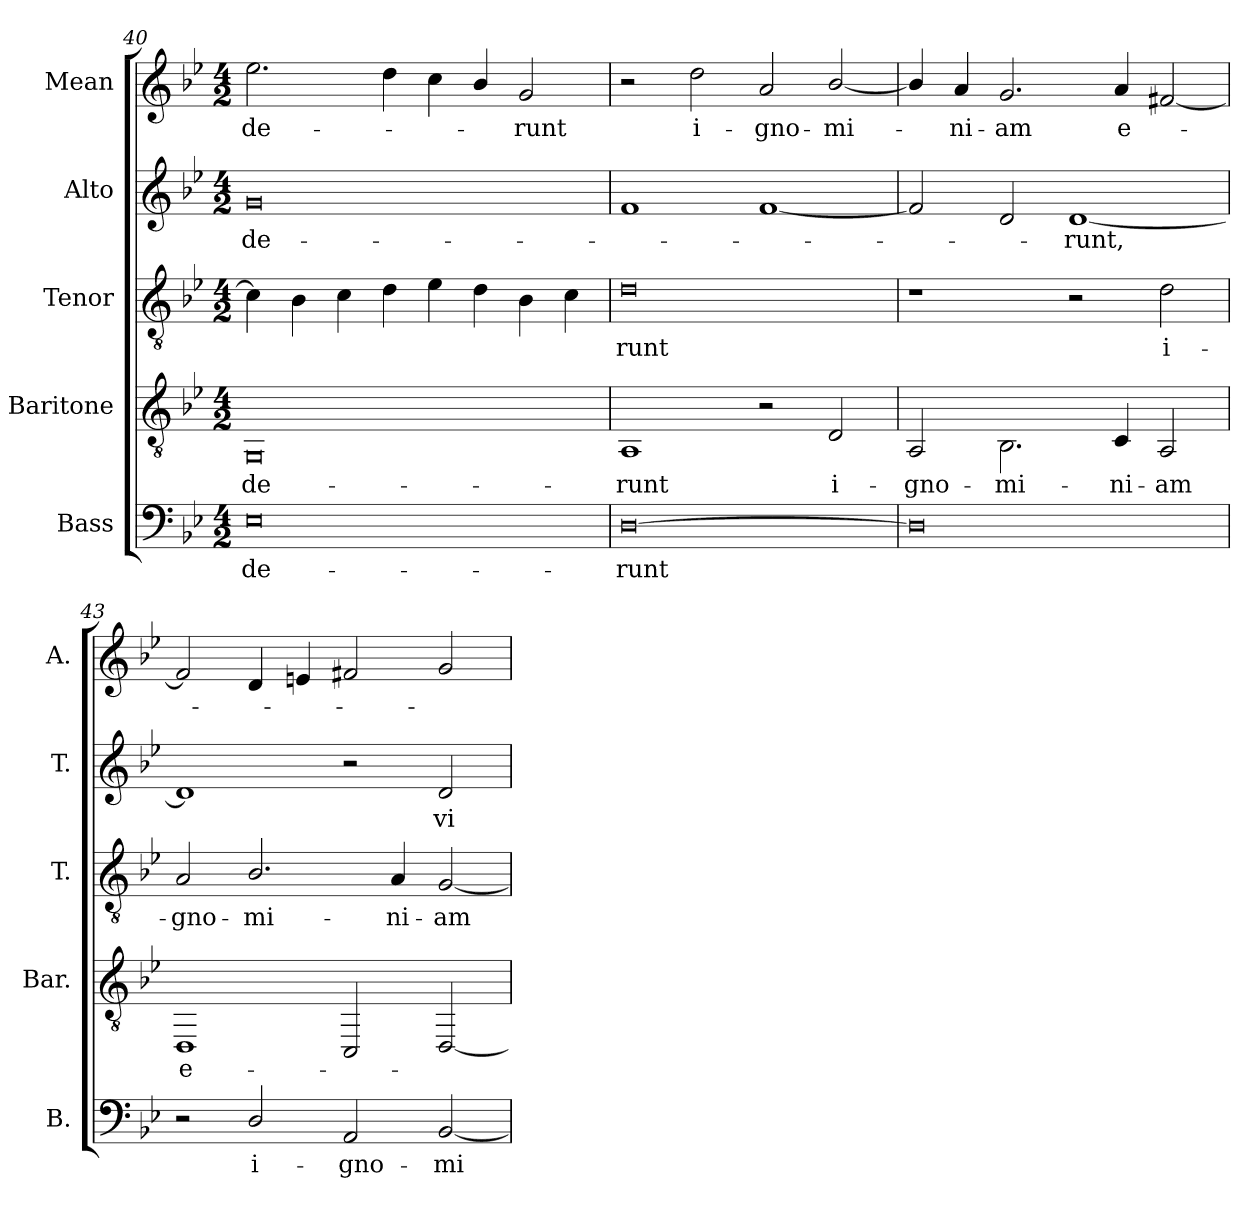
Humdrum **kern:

**kern	**text	**kern	**text	**kern	**text	**kern	**text	**kern	**text
*part5	*part5	*part4	*part4	*part3	*part3	*part2	*part2	*part1	*part1
*staff5	*staff5	*staff4	*staff4	*staff3	*staff3	*staff2	*staff2	*staff1	*staff1
*I"Bass	*	*I"Baritone	*	*I"Tenor	*	*I"Alto	*	*I"Mean	*
*I'B.	*	*I'Bar.	*	*I'T.	*	*I'T.	*	*I'A.	*
*clefF4	*	*clefGv2	*	*clefGv2	*	*clefG2	*	*clefG2	*
*	*	*	*	*ITrd7c12	*	*	*	*	*
*k[b-e-]	*	*k[b-e-]	*	*k[b-e-]	*	*k[b-e-]	*	*k[b-e-]	*
*B-:	*	*B-:	*	*B-:	*	*B-:	*	*B-:	*
*M4/2	*	*M4/2	*	*M4/2	*	*M4/2	*	*M4/2	*
=40	=40	=40	=40	=40	=40	=40	=40	=40	=40
!	!LO:LY:b:color=#000000	!	!	!	!	!	!	!	!
!	!	!	!LO:LY:b:color=#000000	!	!	!	!	!	!
!	!	!	!	!	!	!	!LO:LY:b:color=#000000	!	!
!	!	!	!	!	!	!	!	!	!LO:LY:b:color=#000000
0E-i	-de-	0GGi	-de-	4Ci\]	.	0gi	-de-	2.ee-i\	-de-
.	.	.	.	4BB-i\	.	.	.	.	.
.	.	.	.	4Ci\	.	.	.	.	.
.	.	.	.	4Di\	.	.	.	4ddi\	.
.	.	.	.	4E-i\	.	.	.	4cci\	.
.	.	.	.	4Di\	.	.	.	4b-i/	.
!	!	!	!	!	!	!	!	!	!LO:LY:b:color=#000000
.	.	.	.	4BB-i\	.	.	.	2gi/	-runt
.	.	.	.	4Ci\	.	.	.	.	.
=41	=41	=41	=41	=41	=41	=41	=41	=41	=41
!	!LO:LY:b:color=#000000	!	!	!	!	!	!	!	!
!	!	!	!LO:LY:b:color=#000000	!	!	!	!	!	!
!	!	!	!	!	!LO:LY:b:color=#000000	!	!	!	!
[0Di	-runt	1AAi	-runt	0Di	-runt	1fi	.	2r	.
!	!	!	!	!	!	!	!	!	!LO:LY:b:color=#000000
.	.	.	.	.	.	.	.	2ddi\	i-
!	!	!	!	!	!	!	!	!	!LO:LY:b:color=#000000
.	.	2r	.	.	.	[1fi	.	2ai/	-gno-
!	!	!	!LO:LY:b:color=#000000	!	!	!	!	!	!
!	!	!	!	!	!	!	!	!	!LO:LY:b:color=#000000
.	.	2Di/	i-	.	.	.	.	[2b-i/	-mi-
=42	=42	=42	=42	=42	=42	=42	=42	=42	=42
!	!	!	!LO:LY:b:color=#000000	!	!	!	!	!	!
0Di]	.	2AAi/	-gno-	1r	.	2fi/]	.	4b-i/]	.
!	!	!	!	!	!	!	!	!	!LO:LY:b:color=#000000
.	.	.	.	.	.	.	.	4ai/	-ni-
!	!	!	!LO:LY:b:color=#000000	!	!	!	!	!	!
!	!	!	!	!	!	!	!	!	!LO:LY:b:color=#000000
.	.	2.BB-i\	-mi-	.	.	2di/	.	2.gi/	-am
!	!	!	!	!	!	!	!LO:LY:b:color=#000000	!	!
.	.	.	.	2r	.	[1di	-runt,	.	.
!	!	!	!LO:LY:b:color=#000000	!	!	!	!	!	!
!	!	!	!	!	!	!	!	!	!LO:LY:b:color=#000000
.	.	4Ci/	-ni-	.	.	.	.	4ai/	e-
!	!	!	!LO:LY:b:color=#000000	!	!	!	!	!	!
!	!	!	!	!	!LO:LY:b:color=#000000	!	!	!	!
.	.	2AAi/	-am	2Di\	i-	.	.	[2f#Xi/	.
!!LO:LB:g=z
=43	=43	=43	=43	=43	=43	=43	=43	=43	=43
!	!	!	!LO:LY:b:color=#000000	!	!	!	!	!	!
!	!	!	!	!	!LO:LY:b:color=#000000	!	!	!	!
2r	.	1DDi	e-	2AAi/	-gno-	1di]	.	2f#i/]	.
!	!LO:LY:b:color=#000000	!	!	!	!	!	!	!	!
!	!	!	!	!	!LO:LY:b:color=#000000	!	!	!	!
2Di/	i-	.	.	2.BB-i/	-mi-	.	.	4di/	.
.	.	.	.	.	.	.	.	4eni/	.
!	!LO:LY:b:color=#000000	!	!	!	!	!	!	!	!
2AAi/	-gno-	2CCi/	.	.	.	2r	.	2f#Xi/	.
!	!	!	!	!	!LO:LY:b:color=#000000	!	!	!	!
.	.	.	.	4AAi/	-ni-	.	.	.	.
!	!LO:LY:b:color=#000000	!	!	!	!	!	!	!	!
!	!	!	!	!	!LO:LY:b:color=#000000	!	!	!	!
!	!	!	!	!	!	!	!LO:LY:b:color=#000000	!	!
[2BB-i/	-mi-	[2DDi/	.	[2GGi/	-am	2di/	vi-	2gi/	.
=	=	=	=	=	=	=	=	=	=
*-	*-	*-	*-	*-	*-	*-	*-	*-	*-
